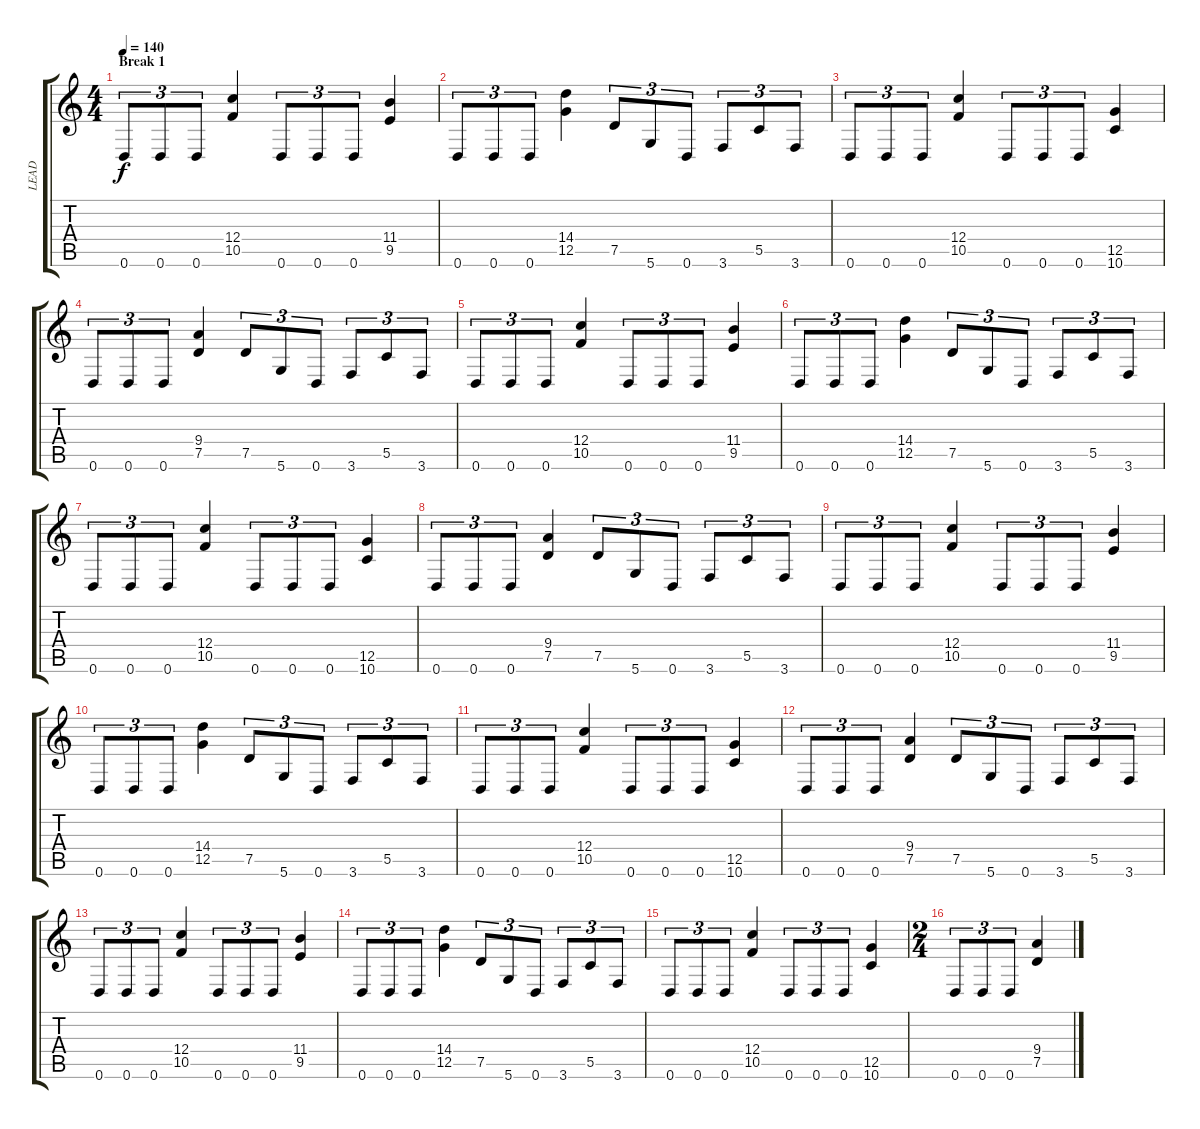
\track ("LEAD" "LEAD") {instrument distortionguitar}
\staff {score tabs}
\tuning (D4 A3 F3 C3 G2 D2) {hide}
\ts (4 4)
\section ("" "Break 1")
\tempo 140
\clef g2
\ks c
0.6.8{tu (3 2) dy f volume 14 instrument distortionguitar} 0.6.8{tu (3 2)} 0.6.8{tu (3 2)} (12.4 10.5).4 0.6.8{tu (3 2)} 0.6.8{tu (3 2)} 0.6.8{tu (3 2)} (11.4 9.5).4 |
0.6.8{tu (3 2)} 0.6.8{tu (3 2)} 0.6.8{tu (3 2)} (14.4 12.5).4 7.5.8{tu (3 2)} 5.6.8{tu (3 2)} 0.6.8{tu (3 2)} 3.6.8{tu (3 2)} 5.5.8{tu (3 2)} 3.6.8{tu (3 2)} |
0.6.8{tu (3 2)} 0.6.8{tu (3 2)} 0.6.8{tu (3 2)} (12.4 10.5).4 0.6.8{tu (3 2)} 0.6.8{tu (3 2)} 0.6.8{tu (3 2)} (12.5 10.6).4 |
0.6.8{tu (3 2)} 0.6.8{tu (3 2)} 0.6.8{tu (3 2)} (9.4 7.5).4 7.5.8{tu (3 2)} 5.6.8{tu (3 2)} 0.6.8{tu (3 2)} 3.6.8{tu (3 2)} 5.5.8{tu (3 2)} 3.6.8{tu (3 2)} |
0.6.8{tu (3 2)} 0.6.8{tu (3 2)} 0.6.8{tu (3 2)} (12.4 10.5).4 0.6.8{tu (3 2)} 0.6.8{tu (3 2)} 0.6.8{tu (3 2)} (11.4 9.5).4 |
0.6.8{tu (3 2)} 0.6.8{tu (3 2)} 0.6.8{tu (3 2)} (14.4 12.5).4 7.5.8{tu (3 2)} 5.6.8{tu (3 2)} 0.6.8{tu (3 2)} 3.6.8{tu (3 2)} 5.5.8{tu (3 2)} 3.6.8{tu (3 2)} |
0.6.8{tu (3 2)} 0.6.8{tu (3 2)} 0.6.8{tu (3 2)} (12.4 10.5).4 0.6.8{tu (3 2)} 0.6.8{tu (3 2)} 0.6.8{tu (3 2)} (12.5 10.6).4 |
0.6.8{tu (3 2)} 0.6.8{tu (3 2)} 0.6.8{tu (3 2)} (9.4 7.5).4 7.5.8{tu (3 2)} 5.6.8{tu (3 2)} 0.6.8{tu (3 2)} 3.6.8{tu (3 2)} 5.5.8{tu (3 2)} 3.6.8{tu (3 2)} |
0.6.8{tu (3 2)} 0.6.8{tu (3 2)} 0.6.8{tu (3 2)} (12.4 10.5).4 0.6.8{tu (3 2)} 0.6.8{tu (3 2)} 0.6.8{tu (3 2)} (11.4 9.5).4 |
0.6.8{tu (3 2)} 0.6.8{tu (3 2)} 0.6.8{tu (3 2)} (14.4 12.5).4 7.5.8{tu (3 2)} 5.6.8{tu (3 2)} 0.6.8{tu (3 2)} 3.6.8{tu (3 2)} 5.5.8{tu (3 2)} 3.6.8{tu (3 2)} |
0.6.8{tu (3 2)} 0.6.8{tu (3 2)} 0.6.8{tu (3 2)} (12.4 10.5).4 0.6.8{tu (3 2)} 0.6.8{tu (3 2)} 0.6.8{tu (3 2)} (12.5 10.6).4 |
0.6.8{tu (3 2)} 0.6.8{tu (3 2)} 0.6.8{tu (3 2)} (9.4 7.5).4 7.5.8{tu (3 2)} 5.6.8{tu (3 2)} 0.6.8{tu (3 2)} 3.6.8{tu (3 2)} 5.5.8{tu (3 2)} 3.6.8{tu (3 2)} |
0.6.8{tu (3 2)} 0.6.8{tu (3 2)} 0.6.8{tu (3 2)} (12.4 10.5).4 0.6.8{tu (3 2)} 0.6.8{tu (3 2)} 0.6.8{tu (3 2)} (11.4 9.5).4 |
0.6.8{tu (3 2)} 0.6.8{tu (3 2)} 0.6.8{tu (3 2)} (14.4 12.5).4 7.5.8{tu (3 2)} 5.6.8{tu (3 2)} 0.6.8{tu (3 2)} 3.6.8{tu (3 2)} 5.5.8{tu (3 2)} 3.6.8{tu (3 2)} |
0.6.8{tu (3 2)} 0.6.8{tu (3 2)} 0.6.8{tu (3 2)} (12.4 10.5).4 0.6.8{tu (3 2)} 0.6.8{tu (3 2)} 0.6.8{tu (3 2)} (12.5 10.6).4 |
\ts (2 4)
0.6.8{tu (3 2)} 0.6.8{tu (3 2)} 0.6.8{tu (3 2)} (9.4 7.5).4
